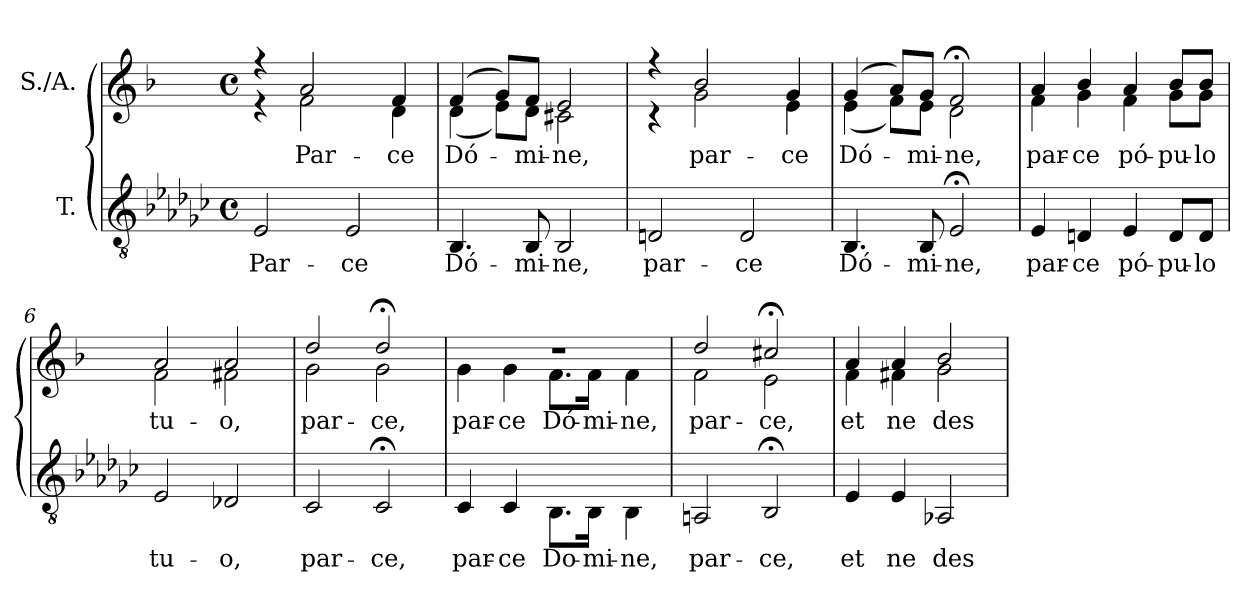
**kern	**text	**kern	**text
*part2	*part2	*part1	*part1
*staff2	*staff2	*staff1	*staff1
*I"T.	*	*I"S./A.	*
!!LO:PB:g=z
*clefGv2	*	*clefG2	*
*ITrd2c3	*	*ITrd1c2	*
*k[b-e-a-]	*	*k[b-e-a-]	*
*c:	*	*c:	*
*M4/4	*	*M4/4	*
*met(c)	*	*met(c)	*
*MM54	*	*MM54	*
=1	=1	=1	=1
!	!LO:LY:b:color=#000000	!	!
*	*	*^	*
2Ci/	Par-	4r	4r	.
!	!	!	!	!LO:LY:b:color=#000000
.	.	2gi/	2e-i\	Par-
!	!LO:LY:b:color=#000000	!	!	!
2Ci/	-ce	.	.	.
!	!	!	!	!LO:LY:b:color=#000000
.	.	4e-i/	4ci\	-ce
=2	=2	=2	=2	=2
!	!LO:LY:b:color=#000000	!	!	!
!	!	!	!	!LO:LY:b:color=#000000
4.GGi/	Dó-	(4e-i/	(4ci\	Dó-
.	.	8fi/L)	8di\L)	.
!	!LO:LY:b:color=#000000	!	!	!
!	!	!	!	!LO:LY:b:color=#000000
8GGi/	-mi-	8e-i/J	8ci\J	mi-
!	!LO:LY:b:color=#000000	!	!	!
!	!	!	!	!LO:LY:b:color=#000000
2GGi/	-ne,	2di/	2Bni\	-ne,
=3	=3	=3	=3	=3
!	!LO:LY:b:color=#000000	!	!	!
2BBni/	par-	4r	4r	.
!	!	!	!	!LO:LY:b:color=#000000
.	.	2a-i/	2fi\	par-
!	!LO:LY:b:color=#000000	!	!	!
2BBi/	-ce	.	.	.
!	!	!	!	!LO:LY:b:color=#000000
.	.	4fi/	4di\	-ce
=4	=4	=4	=4	=4
!	!LO:LY:b:color=#000000	!	!	!
!	!	!	!	!LO:LY:b:color=#000000
4.GGi/	Dó-	(4fi/	(4di\	Dó-
.	.	8gi/L)	8e-i\L)	.
!	!LO:LY:b:color=#000000	!	!	!
!	!	!	!	!LO:LY:b:color=#000000
8GGi/	-mi-	8fi/J	8di\J	mi-
!	!LO:LY:b:color=#000000	!	!	!
!	!	!	!	!LO:LY:b:color=#000000
2C;i/	-ne,	2e-;i/	2ci\	-ne,
=5	=5	=5	=5	=5
!	!LO:LY:b:color=#000000	!	!	!
!	!	!	!	!LO:LY:b:color=#000000
4Ci/	par-	4gi/	4e-i\	par-
!	!LO:LY:b:color=#000000	!	!	!
!	!	!	!	!LO:LY:b:color=#000000
4BBni/	-ce	4a-i/	4fi\	-ce
!	!LO:LY:b:color=#000000	!	!	!
!	!	!	!	!LO:LY:b:color=#000000
4Ci/	pó-	4gi/	4e-i\	pó-
!	!LO:LY:b:color=#000000	!	!	!
!	!	!	!	!LO:LY:b:color=#000000
8BBi/L	-pu-	8a-i/L	8fi\L	-pu-
!	!LO:LY:b:color=#000000	!	!	!
!	!	!	!	!LO:LY:b:color=#000000
8BBi/J	-lo	8a-i/J	8fi\J	-lo
!!LO:LB:g=z	!!
=6	=6	=6	=6	=6
!	!LO:LY:b:color=#000000	!	!	!
!	!	!	!	!LO:LY:b:color=#000000
2Ci/	tu-	2gi/	2e-i\	tu-
!	!LO:LY:b:color=#000000	!	!	!
!	!	!	!	!LO:LY:b:color=#000000
2BB-Xi/	-o,	2gi/	2eni\	-o,
=7	=7	=7	=7	=7
!	!LO:LY:b:color=#000000	!	!	!
!	!	!	!	!LO:LY:b:color=#000000
2AA-i/	par-	2cci/	2fi\	par-
!	!LO:LY:b:color=#000000	!	!	!
!	!	!	!	!LO:LY:b:color=#000000
2AA-;i/	-ce,	2cc;i/	2fi\	-ce,
=8	=8	=8	=8	=8
!	!LO:LY:b:color=#000000	!	!	!
!	!	!	!	!LO:LY:b:color=#000000
4AA-i/	par-	1r	4fi\	par-
!	!LO:LY:b:color=#000000	!	!	!
!	!	!	!	!LO:LY:b:color=#000000
4AA-i/	-ce	.	4fi\	-ce
!	!LO:LY:b:color=#000000	!	!	!
!	!	!	!	!LO:LY:b:color=#000000
8.GGi\L	Do-	.	8.e-i\L	Dó-
!	!LO:LY:b:color=#000000	!	!	!
!	!	!	!	!LO:LY:b:color=#000000
16GGi\Jk	-mi-	.	16e-i\Jk	-mi-
!	!LO:LY:b:color=#000000	!	!	!
!	!	!	!	!LO:LY:b:color=#000000
4GGi\	-ne,	.	4e-i\	-ne,
=9	=9	=9	=9	=9
!	!LO:LY:b:color=#000000	!	!	!
!	!	!	!	!LO:LY:b:color=#000000
2FF#Xi/	par-	2cci/	2e-i\	par-
!	!LO:LY:b:color=#000000	!	!	!
!	!	!	!	!LO:LY:b:color=#000000
2GG;i/	-ce,	2bn;i/	2di\	-ce,
=10	=10	=10	=10	=10
!	!LO:LY:b:color=#000000	!	!	!
!	!	!	!	!LO:LY:b:color=#000000
4Ci/	et	4gi/	4e-i\	et
!	!LO:LY:b:color=#000000	!	!	!
!	!	!	!	!LO:LY:b:color=#000000
4Ci/	ne	4gi/	4eni\	ne
!	!LO:LY:b:color=#000000	!	!	!
!	!	!	!	!LO:LY:b:color=#000000
2FFni/	des	2a-i/	2fi\	des
*	*	*v	*v	*
=	=	=	=
*-	*-	*-	*-
